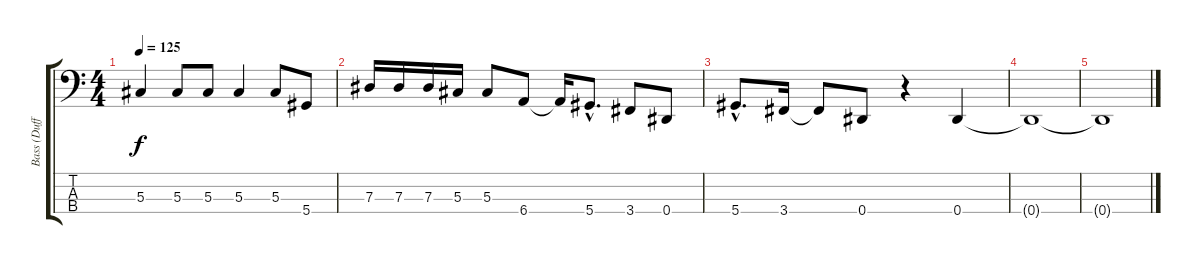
\track ("Bass (Duff)" "Bass (Duff") {instrument electricbasspick}
\staff {score tabs}
\tuning (Gb2 Db2 Ab1 Eb1) {hide}
\ts (4 4)
\tempo 125
\clef f4
\ks c
5.3.4{dy f} 5.3.8 5.3.8 5.3.4 5.3.8 5.4.8 |
7.3.16 7.3.16 7.3.16 5.3.16 5.3.8 6.4.8 6.4{t}.16 5.4{hac}.8{d} 3.4.8 0.4.8 |
5.4{hac}.8{d} 3.4.16 3.4{t}.8 0.4.8 r.4 0.4.4 |
0.4{t}.1 |
0.4{t}.1
